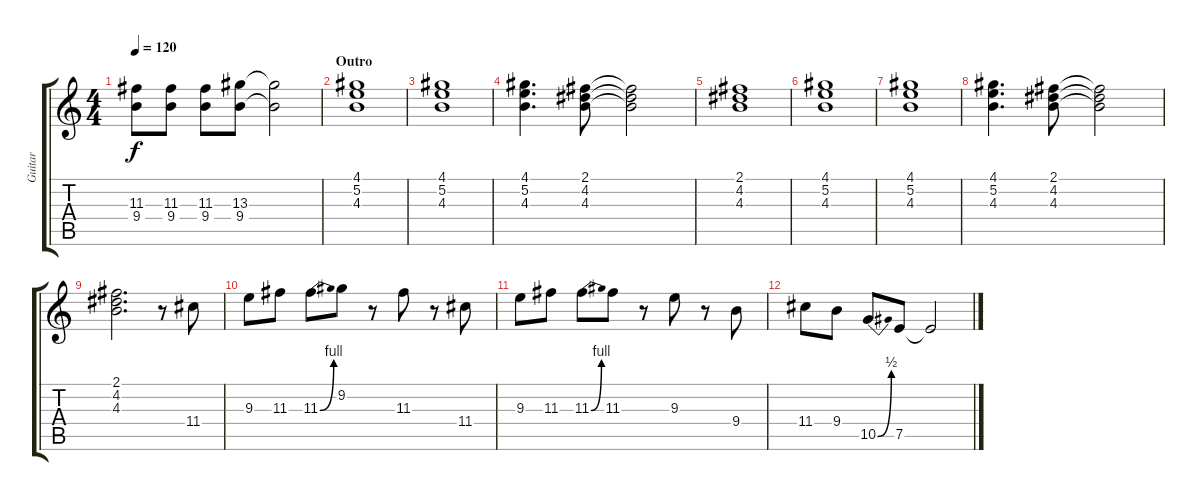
\track ("Guitar" "Guitar") {instrument acousticguitarsteel}
\staff {score tabs}
\tuning (E4 B3 G3 D3 A2 E2) {hide}
\ts (4 4)
\tempo 120
\clef g2
\ks c
(11.3 9.4).8{dy f} (11.3 9.4).8 (11.3 9.4).8 (13.3 9.4).8 (13.3{t} 9.4{t}).2 |
\section ("" "Outro")
(4.1 5.2 4.3).1 |
(4.1 5.2 4.3).1 |
(4.1 5.2 4.3).4{d} (2.1 4.2 4.3).8 (2.1{t} 4.2{t} 4.3{t}).2 |
(2.1 4.2 4.3).1 |
(4.1 5.2 4.3).1 |
(4.1 5.2 4.3).1 |
(4.1 5.2 4.3).4{d} (2.1 4.2 4.3).8 (2.1{t} 4.2{t} 4.3{t}).2 |
(2.1 4.2 4.3).2{d} r.8 11.4.8 |
9.3.8 11.3.8 11.3{be (bend 0 0 60 4)}.8 9.2.8 r.8 11.3.8 r.8 11.4.8 |
9.3.8 11.3.8 11.3{be (bend 0 0 60 4)}.8 11.3.8 r.8 9.3.8 r.8 9.4.8 |
11.4.8 9.4.8 10.5{be (bend 0 0 60 2)}.8 7.5.8 7.5{t}.2
